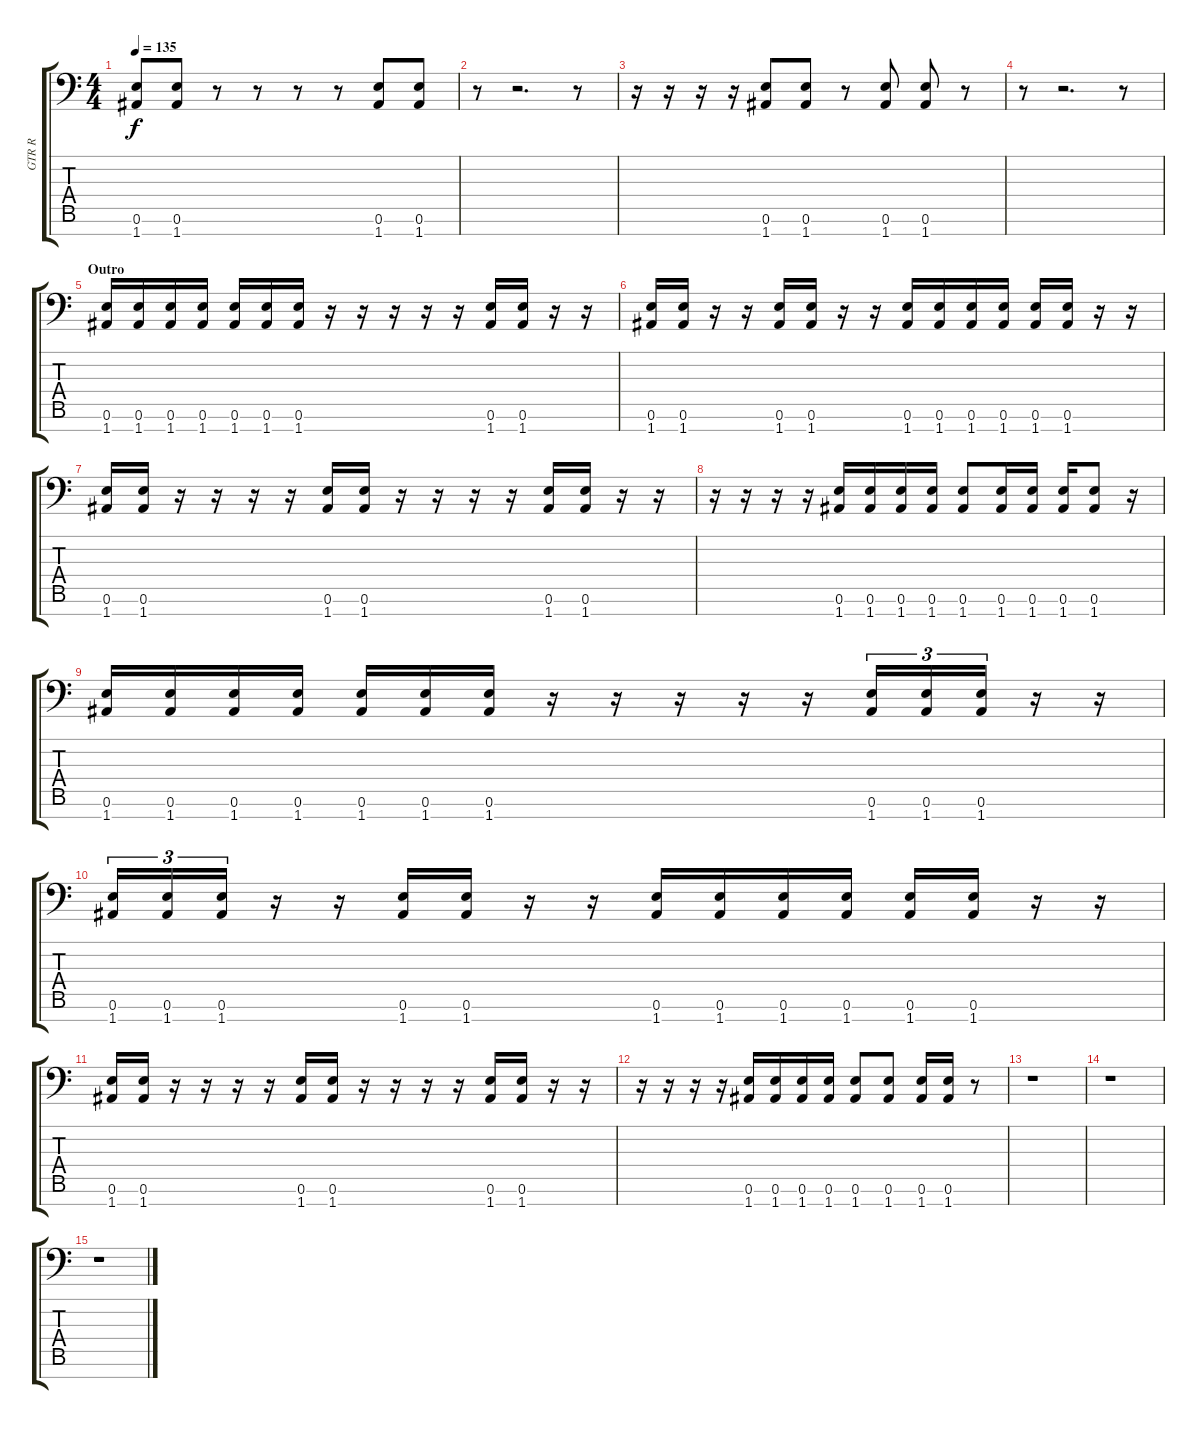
\track ("GTR R" "GTR R") {instrument distortionguitar}
\staff {score tabs}
\tuning (E4 B3 G3 D3 A2 E2 A1) {hide}
\ts (4 4)
\tempo 135
\clef f4
\ks c
(0.6 1.7).8{dy f} (0.6 1.7).8 r.8 r.8 r.8 r.8 (0.6 1.7).8 (0.6 1.7).8 |
r.8 r.2{d} r.8 |
r.16 r.16 r.16 r.16 (0.6 1.7).8 (0.6 1.7).8 r.8 (0.6 1.7).8 (0.6 1.7).8 r.8 |
r.8 r.2{d} r.8 |
\section ("" "Outro")
(0.6 1.7).16 (0.6 1.7).16 (0.6 1.7).16 (0.6 1.7).16 (0.6 1.7).16 (0.6 1.7).16 (0.6 1.7).16 r.16 r.16 r.16 r.16 r.16 (0.6 1.7).16 (0.6 1.7).16 r.16 r.16 |
(0.6 1.7).16 (0.6 1.7).16 r.16 r.16 (0.6 1.7).16 (0.6 1.7).16 r.16 r.16 (0.6 1.7).16 (0.6 1.7).16 (0.6 1.7).16 (0.6 1.7).16 (0.6 1.7).16 (0.6 1.7).16 r.16 r.16 |
(0.6 1.7).16 (0.6 1.7).16 r.16 r.16 r.16 r.16 (0.6 1.7).16 (0.6 1.7).16 r.16 r.16 r.16 r.16 (0.6 1.7).16 (0.6 1.7).16 r.16 r.16 |
r.16 r.16 r.16 r.16 (0.6 1.7).16 (0.6 1.7).16 (0.6 1.7).16 (0.6 1.7).16 (0.6 1.7).8 (0.6 1.7).16 (0.6 1.7).16 (0.6 1.7).16 (0.6 1.7).8 r.16 |
(0.6 1.7).16 (0.6 1.7).16 (0.6 1.7).16 (0.6 1.7).16 (0.6 1.7).16 (0.6 1.7).16 (0.6 1.7).16 r.16 r.16 r.16 r.16 r.16 (0.6 1.7).16{tu (3 2)} (0.6 1.7).16{tu (3 2)} (0.6 1.7).16{tu (3 2)} r.16 r.16 |
(0.6 1.7).16{tu (3 2)} (0.6 1.7).16{tu (3 2)} (0.6 1.7).16{tu (3 2)} r.16 r.16 (0.6 1.7).16 (0.6 1.7).16 r.16 r.16 (0.6 1.7).16 (0.6 1.7).16 (0.6 1.7).16 (0.6 1.7).16 (0.6 1.7).16 (0.6 1.7).16 r.16 r.16 |
(0.6 1.7).16 (0.6 1.7).16 r.16 r.16 r.16 r.16 (0.6 1.7).16 (0.6 1.7).16 r.16 r.16 r.16 r.16 (0.6 1.7).16 (0.6 1.7).16 r.16 r.16 |
r.16 r.16 r.16 r.16 (0.6 1.7).16 (0.6 1.7).16 (0.6 1.7).16 (0.6 1.7).16 (0.6 1.7).8 (0.6 1.7).8 (0.6 1.7).16 (0.6 1.7).16 r.8 |
r.1 |
r.1 |
r.1
